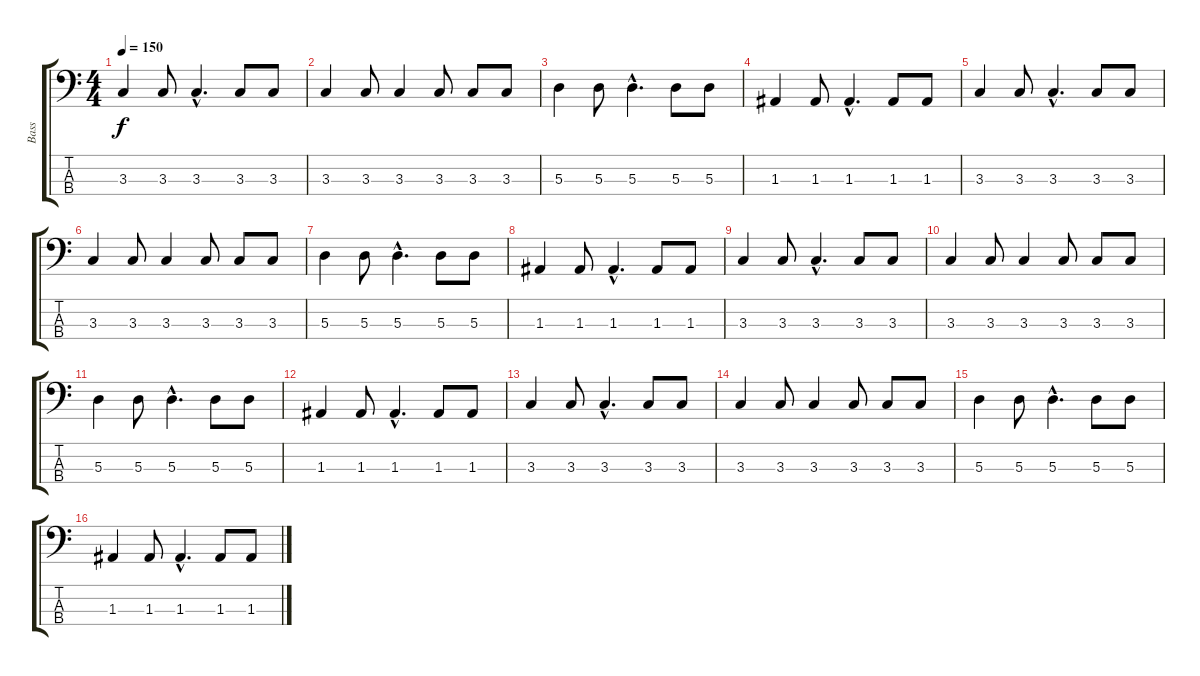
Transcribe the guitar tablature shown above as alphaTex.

\track ("Bass" "Bass") {instrument electricbassfinger}
\staff {score tabs}
\tuning (G2 D2 A1 E1) {hide}
\ts (4 4)
\tempo 150
\clef f4
\ks c
3.3.4{dy f} 3.3.8 3.3{hac}.4{d} 3.3.8 3.3.8 |
3.3.4 3.3.8 3.3.4 3.3.8 3.3.8 3.3.8 |
5.3.4 5.3.8 5.3{hac}.4{d} 5.3.8 5.3.8 |
1.3.4 1.3.8 1.3{hac}.4{d} 1.3.8 1.3.8 |
3.3.4 3.3.8 3.3{hac}.4{d} 3.3.8 3.3.8 |
3.3.4 3.3.8 3.3.4 3.3.8 3.3.8 3.3.8 |
5.3.4 5.3.8 5.3{hac}.4{d} 5.3.8 5.3.8 |
1.3.4 1.3.8 1.3{hac}.4{d} 1.3.8 1.3.8 |
3.3.4 3.3.8 3.3{hac}.4{d} 3.3.8 3.3.8 |
3.3.4 3.3.8 3.3.4 3.3.8 3.3.8 3.3.8 |
5.3.4 5.3.8 5.3{hac}.4{d} 5.3.8 5.3.8 |
1.3.4 1.3.8 1.3{hac}.4{d} 1.3.8 1.3.8 |
3.3.4 3.3.8 3.3{hac}.4{d} 3.3.8 3.3.8 |
3.3.4 3.3.8 3.3.4 3.3.8 3.3.8 3.3.8 |
5.3.4 5.3.8 5.3{hac}.4{d} 5.3.8 5.3.8 |
1.3.4 1.3.8 1.3{hac}.4{d} 1.3.8 1.3.8
